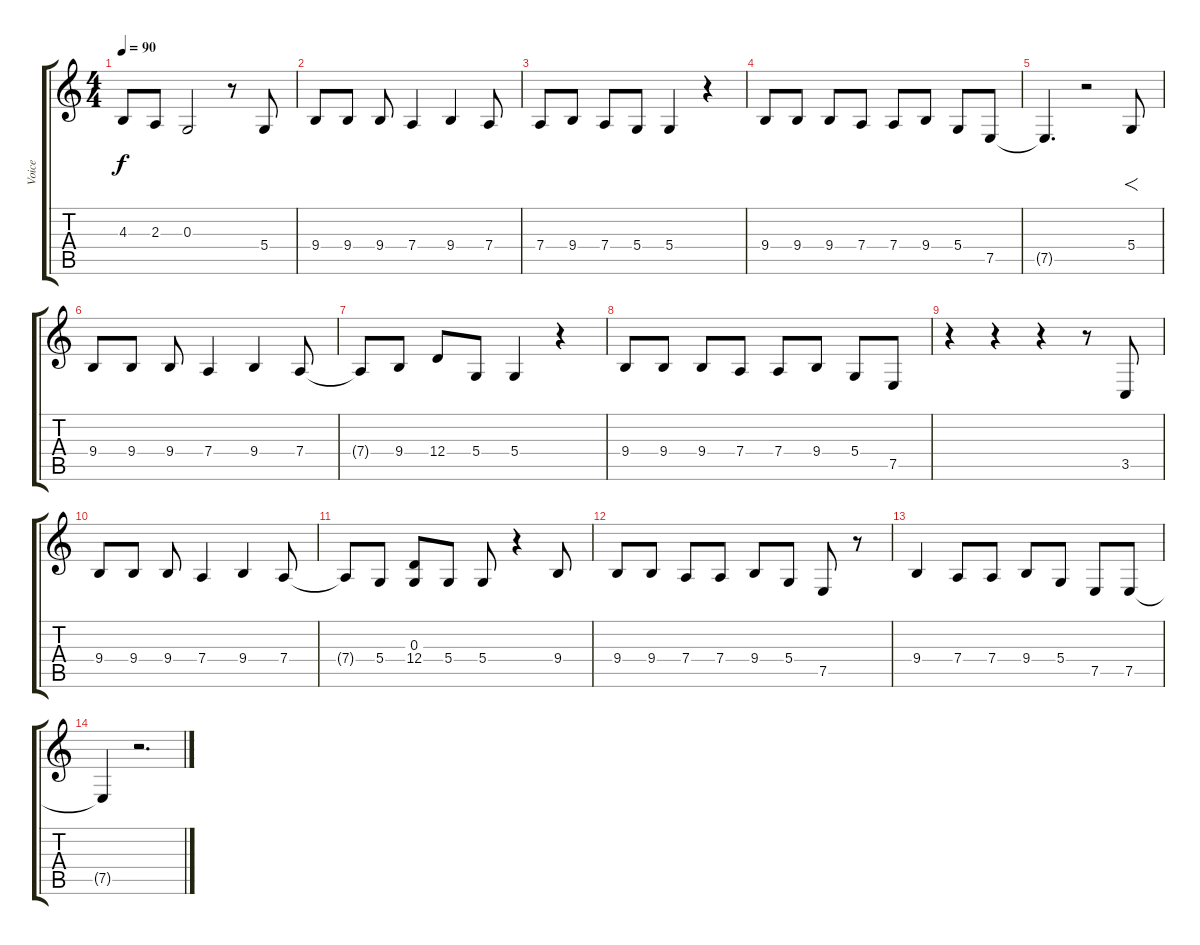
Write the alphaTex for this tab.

\track ("Voice" "Voice") {instrument synthbrass1 bank 127}
\staff {score tabs}
\tuning (E4 B3 G3 D3 A2 E2) {hide}
\ts (4 4)
\tempo 90
\clef g2
\ks c
4.3.8{dy f} 2.3.8 0.3.2 r.8 5.4.8 |
9.4.8 9.4.8 9.4.8 7.4.4 9.4.4 7.4.8 |
7.4.8 9.4.8 7.4.8 5.4.8 5.4.4 r.4 |
9.4.8 9.4.8 9.4.8 7.4.8 7.4.8 9.4.8 5.4.8 7.5.8 |
7.5{t}.4{d} r.2 5.4.8{f} |
9.4.8 9.4.8 9.4.8 7.4.4 9.4.4 7.4.8 |
7.4{t}.8 9.4.8 12.4.8 5.4.8 5.4.4 r.4 |
9.4.8 9.4.8 9.4.8 7.4.8 7.4.8 9.4.8 5.4.8 7.5.8 |
r.4 r.4 r.4 r.8 3.5.8 |
9.4.8 9.4.8 9.4.8 7.4.4 9.4.4 7.4.8 |
7.4{t}.8 5.4.8 (0.3 12.4).8 5.4.8 5.4.8 r.4 9.4.8 |
9.4.8 9.4.8 7.4.8 7.4.8 9.4.8 5.4.8 7.5.8 r.8 |
9.4.4 7.4.8 7.4.8 9.4.8 5.4.8 7.5.8 7.5.8 |
7.5{t}.4 r.2{d}
